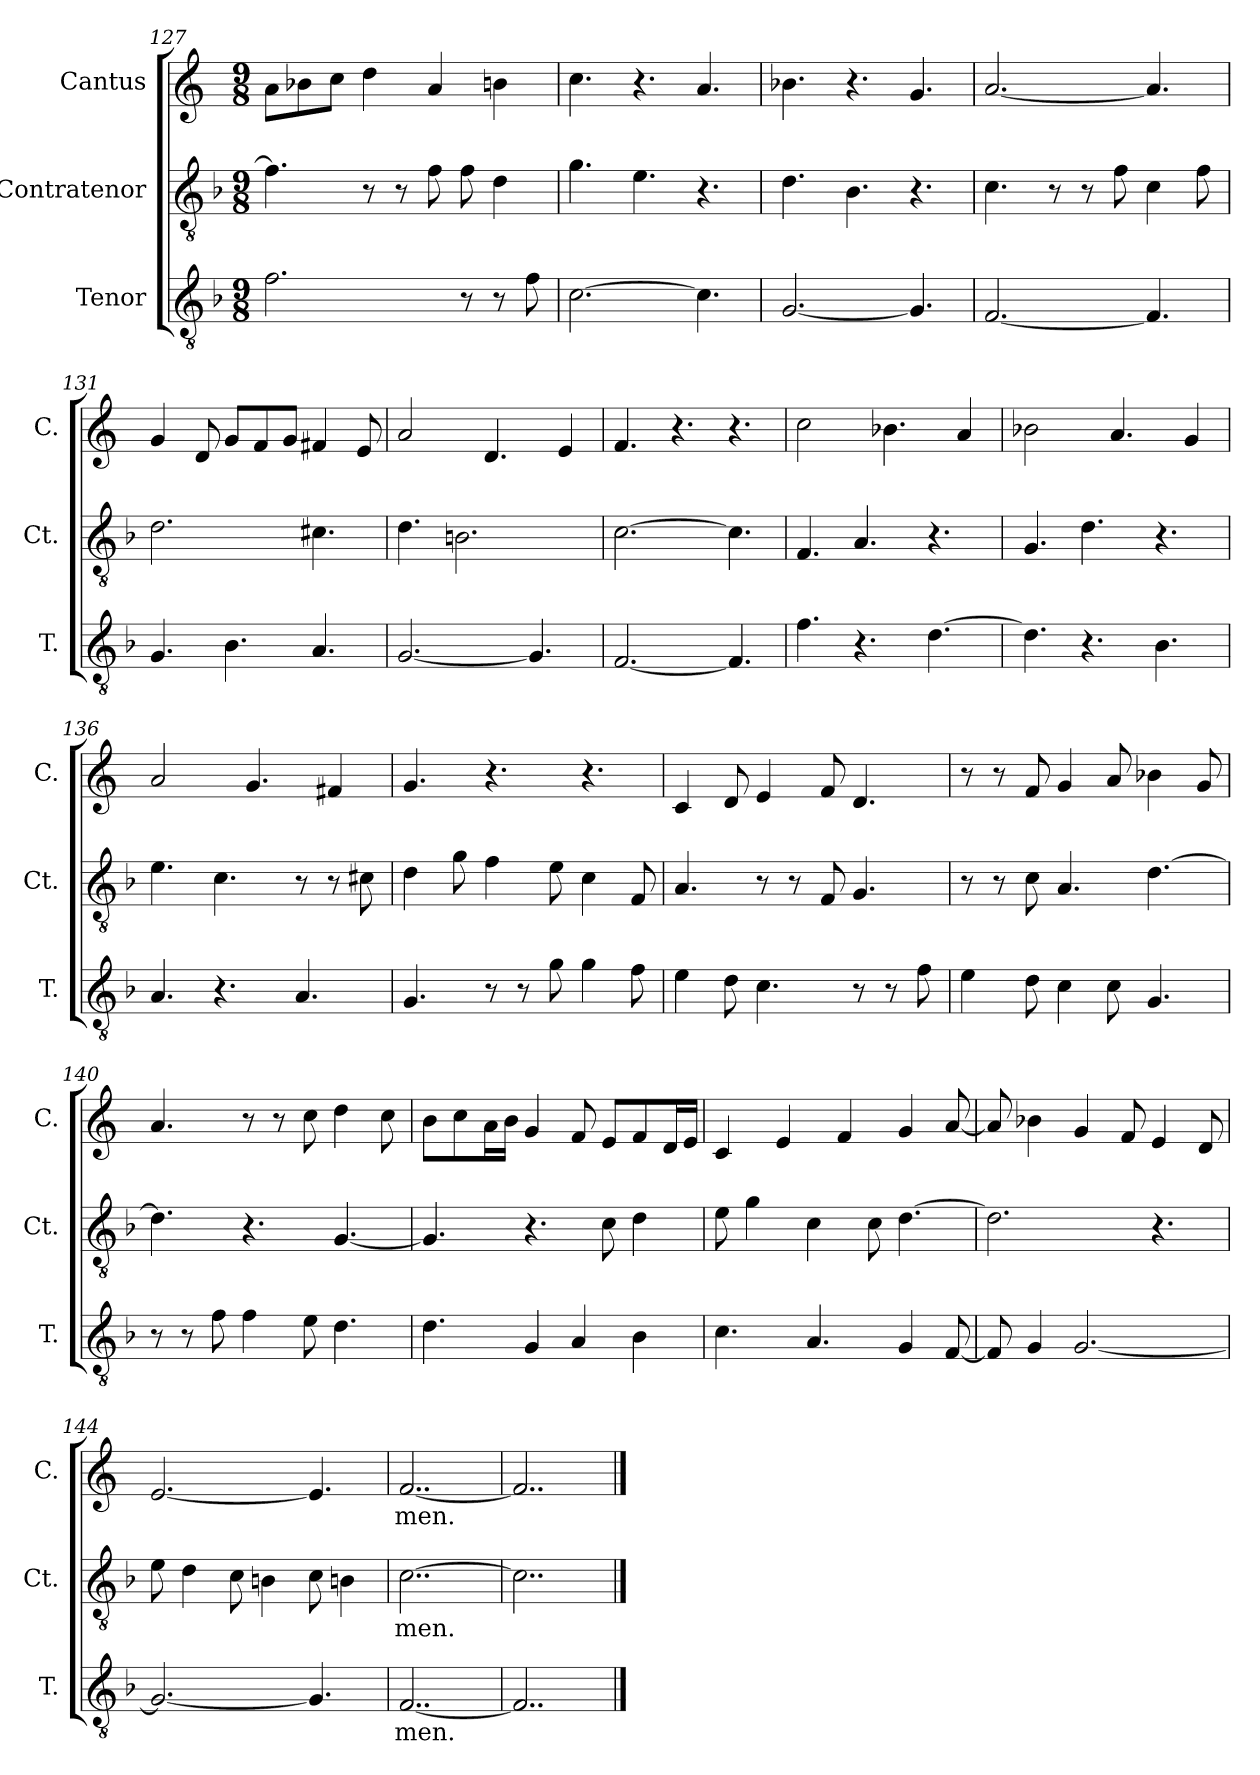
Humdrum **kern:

**kern	**text	**kern	**text	**kern	**text
*part3	*part3	*part2	*part2	*part1	*part1
*staff3	*staff3	*staff2	*staff2	*staff1	*staff1
*I"Tenor	*	*I"Contratenor	*	*I"Cantus	*
*I'T.	*	*I'Ct.	*	*I'C.	*
*clefGv2	*	*clefGv2	*	*clefG2	*
*k[b-]	*	*k[b-]	*	*k[]	*
*F:	*	*F:	*	*C:	*
*M9/8	*	*M9/8	*	*M9/8	*
=127	=127	=127	=127	=127	=127
2.f\	.	4.f\]	.	8a\L	.
.	.	.	.	8b-X\	.
.	.	.	.	8cc\J	.
.	.	8r	.	4dd\	.
.	.	8r	.	.	.
.	.	8f\	.	4a/	.
8r	.	8f\	.	.	.
8r	.	4d\	.	4bn\	.
8f\	.	.	.	.	.
=128	=128	=128	=128	=128	=128
[2.c\	.	4.g\	.	4.cc\	.
.	.	4.e\	.	4.r	.
4.c\]	.	4.r	.	4.a/	.
!!LO:PB:g=z
=129	=129	=129	=129	=129	=129
[2.G/	.	4.d\	.	4.b-X\	.
.	.	4.B-\	.	4.r	.
4.G/]	.	4.r	.	4.g/	.
=130	=130	=130	=130	=130	=130
[2.F/	.	4.c\	.	[2.a/	.
.	.	8r	.	.	.
.	.	8r	.	.	.
.	.	8f\	.	.	.
4.F/]	.	4c\	.	4.a/]	.
.	.	8f\	.	.	.
=131	=131	=131	=131	=131	=131
4.G/	.	2.d\	.	4g/	.
.	.	.	.	8d/	.
4.B-\	.	.	.	8g/L	.
.	.	.	.	8f/	.
.	.	.	.	8g/J	.
4.A/	.	4.c#X\	.	4f#X/	.
.	.	.	.	8e/	.
=132	=132	=132	=132	=132	=132
[2.G/	.	4.d\	.	2a/	.
.	.	2.Bn\	.	.	.
.	.	.	.	4.d/	.
4.G/]	.	.	.	.	.
.	.	.	.	4e/	.
=133	=133	=133	=133	=133	=133
[2.F/	.	[2.c\	.	4.f/	.
.	.	.	.	4.r	.
4.F/]	.	4.c\]	.	4.r	.
=134	=134	=134	=134	=134	=134
4.f\	.	4.F/	.	2cc\	.
4.r	.	4.A/	.	.	.
.	.	.	.	4.b-X\	.
[4.d\	.	4.r	.	.	.
.	.	.	.	4a/	.
!!LO:LB:g=z
=135	=135	=135	=135	=135	=135
4.d\]	.	4.G/	.	2b-X\	.
4.r	.	4.d\	.	.	.
.	.	.	.	4.a/	.
4.B-\	.	4.r	.	.	.
.	.	.	.	4g/	.
=136	=136	=136	=136	=136	=136
4.A/	.	4.e\	.	2a/	.
4.r	.	4.c\	.	.	.
.	.	.	.	4.g/	.
4.A/	.	8r	.	.	.
.	.	8r	.	4f#X/	.
.	.	8c#X\	.	.	.
=137	=137	=137	=137	=137	=137
4.G/	.	4d\	.	4.g/	.
.	.	8g\	.	.	.
8r	.	4f\	.	4.r	.
8r	.	.	.	.	.
8g\	.	8e\	.	.	.
4g\	.	4c\	.	4.r	.
8f\	.	8F/	.	.	.
=138	=138	=138	=138	=138	=138
4e\	.	4.A/	.	4c/	.
8d\	.	.	.	8d/	.
4.c\	.	8r	.	4e/	.
.	.	8r	.	.	.
.	.	8F/	.	8f/	.
8r	.	4.G/	.	4.d/	.
8r	.	.	.	.	.
8f\	.	.	.	.	.
=139	=139	=139	=139	=139	=139
4e\	.	8r	.	8r	.
.	.	8r	.	8r	.
8d\	.	8c\	.	8f/	.
4c\	.	4.A/	.	4g/	.
8c\	.	.	.	8a/	.
4.G/	.	[4.d\	.	4b-X\	.
.	.	.	.	8g/	.
!!LO:LB:g=z
=140	=140	=140	=140	=140	=140
8r	.	4.d\]	.	4.a/	.
8r	.	.	.	.	.
8f\	.	.	.	.	.
4f\	.	4.r	.	8r	.
.	.	.	.	8r	.
8e\	.	.	.	8cc\	.
4.d\	.	[4.G/	.	4dd\	.
.	.	.	.	8cc\	.
=141	=141	=141	=141	=141	=141
4.d\	.	4.G/]	.	8b\L	.
.	.	.	.	8cc\	.
.	.	.	.	16a\L	.
.	.	.	.	16b\JJ	.
4G/	.	4.r	.	4g/	.
4A/	.	.	.	8f/	.
.	.	8c\	.	8e/L	.
4B-\	.	4d\	.	8f/	.
.	.	.	.	16d/L	.
.	.	.	.	16e/JJ	.
=142	=142	=142	=142	=142	=142
4.c\	.	8e\	.	4c/	.
.	.	4g\	.	.	.
.	.	.	.	4e/	.
4.A/	.	4c\	.	.	.
.	.	.	.	4f/	.
.	.	8c\	.	.	.
4G/	.	[4.d\	.	4g/	.
[8F/	.	.	.	[8a/	.
=143	=143	=143	=143	=143	=143
8F/]	.	2.d\]	.	8a/]	.
4G/	.	.	.	4b-X\	.
[2.G/	-	.	.	4g/	.
.	.	.	.	8f/	.
.	.	4.r	.	4e/	.
.	.	.	.	8d/	.
=144	=144	=144	=144	=144	=144
2.G/_	.	8e\	.	[2.e/	.
.	.	4d\	.	.	.
.	.	8c\	.	.	.
.	.	4Bn\	.	.	.
4.G/]	.	8c\	.	4.e/]	.
.	.	4Bn\	.	.	.
!!LO:PB:g=z
=145	=145	=145	=145	=145	=145
[2..F/	men.	[2..c\	-men.	[2..f/	-men.
=146	=146	=146	=146	=146	=146
2..F/]	.	2..c\]	.	2..f/]	.
==	==	==	==	==	==
*-	*-	*-	*-	*-	*-
